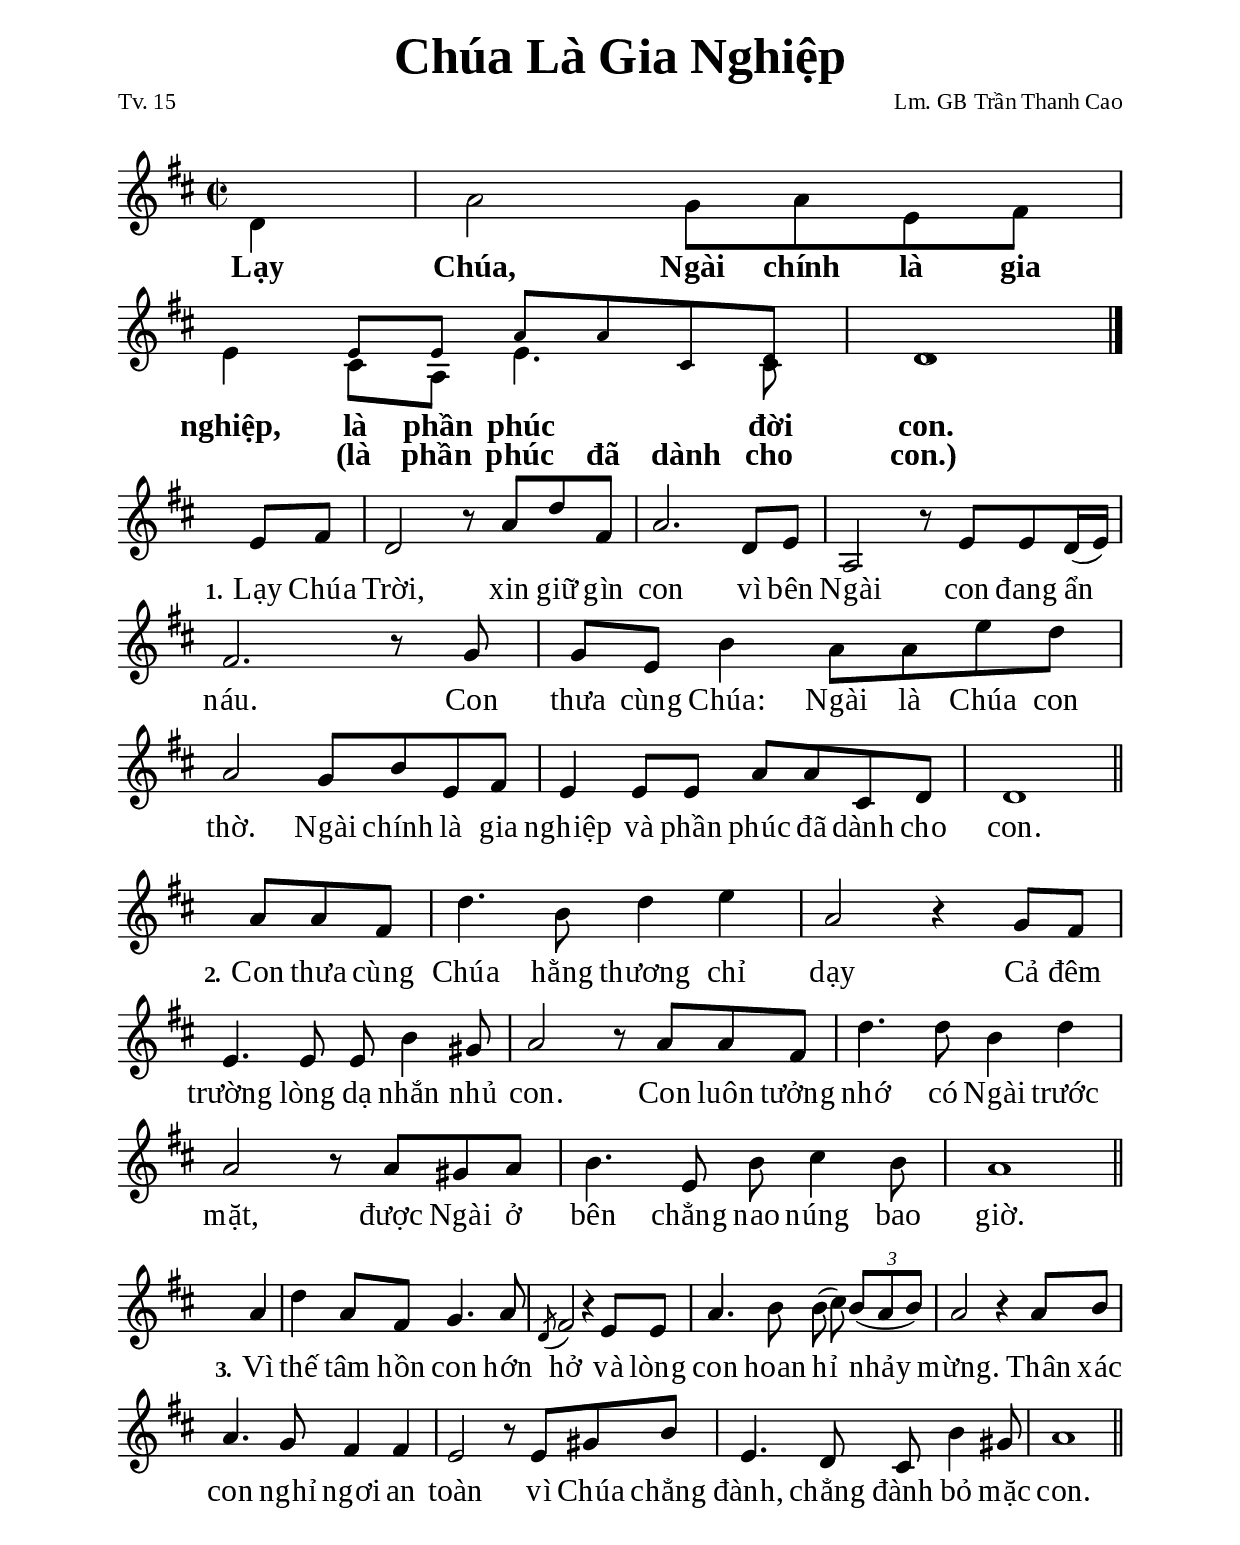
% Cài đặt chung
\version "2.20.0"
\include "english.ly"

\header {
  title = \markup { \fontsize #3 "Chúa Là Gia Nghiệp" }
  poet = "Tv. 15"
  composer = "Lm. GB Trần Thanh Cao"
  arranger = " "
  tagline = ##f
}

\paper {
  #(set-paper-size "a4")
  top-margin = 10\mm
  bottom-margin = 10\mm
  left-margin = 20\mm
  right-margin = 20\mm
  indent = #0
  #(define fonts
    (make-pango-font-tree
      "Liberation Serif"
      "Liberation Serif"
      "Liberation Serif"
      (/ 20 20)))
  page-count = #1
}

% Nhạc điệp khúc
nhacDiepKhucSop = \relative c' {
  \partial 4 d4 |
  a'2 g8 a e fs |
  e4
  \stemDown
  cs8 a e'4. cs8 |
  d1 \bar "|."
}

nhacDiepKhucBas = \relative c' {
  \skip 4
  \skip 1
  \skip 4
  e8 e a a cs, d
  d1 \bar "|."
}

% Nhạc phiên khúc
nhacPhienKhucMot = \relative c' {
  \partial 4 e8 fs |
  d2 r8 a' d fs, |
  a2. d,8 e |
  a,2 r8 e' e d16 (e) |
  fs2. r8 g |
  g e b'4 a8 a e' d |
  a2 g8 b e, fs |
  e4 e8 e a a cs, d |
  d1 \bar "||"
}

nhacPhienKhucHai = \relative c'' {
  \partial 4. a8 a fs |
  d'4. b8 d4 e |
  a,2 r4 g8 fs |
  e4. e8 e b'4 gs8 |
  a2 r8 a a fs |
  d'4. d8 b4 d |
  a2 r8 a gs a |
  b4. e,8 b' cs4 b8 |
  a1 \bar "||"
}

nhacPhienKhucBa = \relative c'' {
  \partial 4 a4 |
  d a8 fs g4. a8 |
  \acciaccatura d,8 fs2 r4 e8 e |
  \autoBeamOff
  a4. b8 b (cs)
  \autoBeamOn
  \tuplet 3/2 { b8 (a b) } |
  a2 r4 a8 b |
  a4. g8 fs4 fs |
  e2 r8 e gs b |
  e,4. d8 cs b'4 gs8 |
  a1 \bar "||"
}

% Lời điệp khúc
loiDiepKhucSop = \lyricmode {
  Lạy Chúa, Ngài chính là gia nghiệp, là phần phúc đời con.
}

loiDiepKhucBas = \lyricmode {
  (là phần phúc đã dành cho con.)
}

% Lời phiên khúc
loiPhienKhucMot = \lyricmode {
  \set stanza = #"1."
  Lạy Chúa Trời, xin giữ gìn con vì bên Ngài con đang ẩn náu.
  Con thưa cùng Chúa: Ngài là Chúa con thờ.
  Ngài chính là gia nghiệp và phần phúc đã dành cho con.
}

loiPhienKhucHai = \lyricmode {
  \set stanza = #"2."
  Con thưa cùng Chúa hằng thương chỉ dạy
  Cả đêm trường lòng dạ nhắn nhủ con.
  Con luôn tưởng nhớ có Ngài trước mặt,
  được Ngài ở bên chẳng nao núng bao giờ.
}

loiPhienKhucBa = \lyricmode {
  \set stanza = #"3."
  Vì thế tâm hồn con hớn hở và lòng con hoan hỉ nhảy mừng.
  Thân xác con nghỉ ngơi an toàn
  vì Chúa chẳng đành, chẳng đành bỏ mặc con.
}


% Dàn trang
\score {
  \new ChoirStaff <<
    \new Staff = diepKhuc \with {
        \consists "Merge_rests_engraver"
        \magnifyStaff #(magstep +1)
      }
      <<
      \new Voice = beSop {
        \voiceTwo \key d \major \time 2/2 \nhacDiepKhucSop
      }
      \new Voice = beBas {
        \override NoteHead.font-size = #-2
        \override NoteColumn.ignore-collision = ##t
        \voiceOne \key d \major \time 2/2 \nhacDiepKhucBas
      }
    >>
    \new Lyrics \lyricsto beSop \loiDiepKhucSop
    \new Lyrics \lyricsto beBas \loiDiepKhucBas
  >>
  \layout {
    \override Lyrics.LyricText.font-series = #'bold
    \override Lyrics.LyricText.font-size = #+3
    \override Lyrics.LyricSpace.minimum-distance = #0.5
    \override Score.BarNumber.break-visibility = ##(#f #f #f)
    \override Score.SpacingSpanner.uniform-stretching = ##t
  }
}

\score {
  \new ChoirStaff <<
    \new Staff = phienKhuc \with {
        \magnifyStaff #(magstep +1)
      }
      <<
      \new Voice = beSop {
        \key d \major \time 2/2 \nhacPhienKhucMot
      }
    >>
    \new Lyrics \lyricsto beSop \loiPhienKhucMot
  >>
  \layout {
    \override Staff.TimeSignature.transparent = ##t
    \override Lyrics.LyricText.font-size = #+3
    \override Lyrics.LyricSpace.minimum-distance = #0.5
    \override Score.BarNumber.break-visibility = ##(#f #f #f)
    \override Score.SpacingSpanner.uniform-stretching = ##t
  }
}

\score {
  \new ChoirStaff <<
    \new Staff = phienKhuc \with {
        \magnifyStaff #(magstep +1)
      }
      <<
      \new Voice = beSop {
        \key d \major \time 2/2 \nhacPhienKhucHai
      }
    >>
    \new Lyrics \lyricsto beSop \loiPhienKhucHai
  >>
  \layout {
    \override Staff.TimeSignature.transparent = ##t
    \override Lyrics.LyricText.font-size = #+3
    \override Lyrics.LyricSpace.minimum-distance = #0.5
    \override Score.BarNumber.break-visibility = ##(#f #f #f)
    \override Score.SpacingSpanner.uniform-stretching = ##t
  }
}

\score {
  \new ChoirStaff <<
    \new Staff = phienKhuc \with {
        \magnifyStaff #(magstep +1)
      }
      <<
      \new Voice = beSop {
        \key d \major \time 2/2 \nhacPhienKhucBa
      }
    >>
    \new Lyrics \lyricsto beSop \loiPhienKhucBa
  >>
  \layout {
    \override Staff.TimeSignature.transparent = ##t
    \override Lyrics.LyricText.font-size = #+3
    \override Lyrics.LyricSpace.minimum-distance = #0.5
    \override Score.BarNumber.break-visibility = ##(#f #f #f)
    \override Score.SpacingSpanner.uniform-stretching = ##t
  }
}
